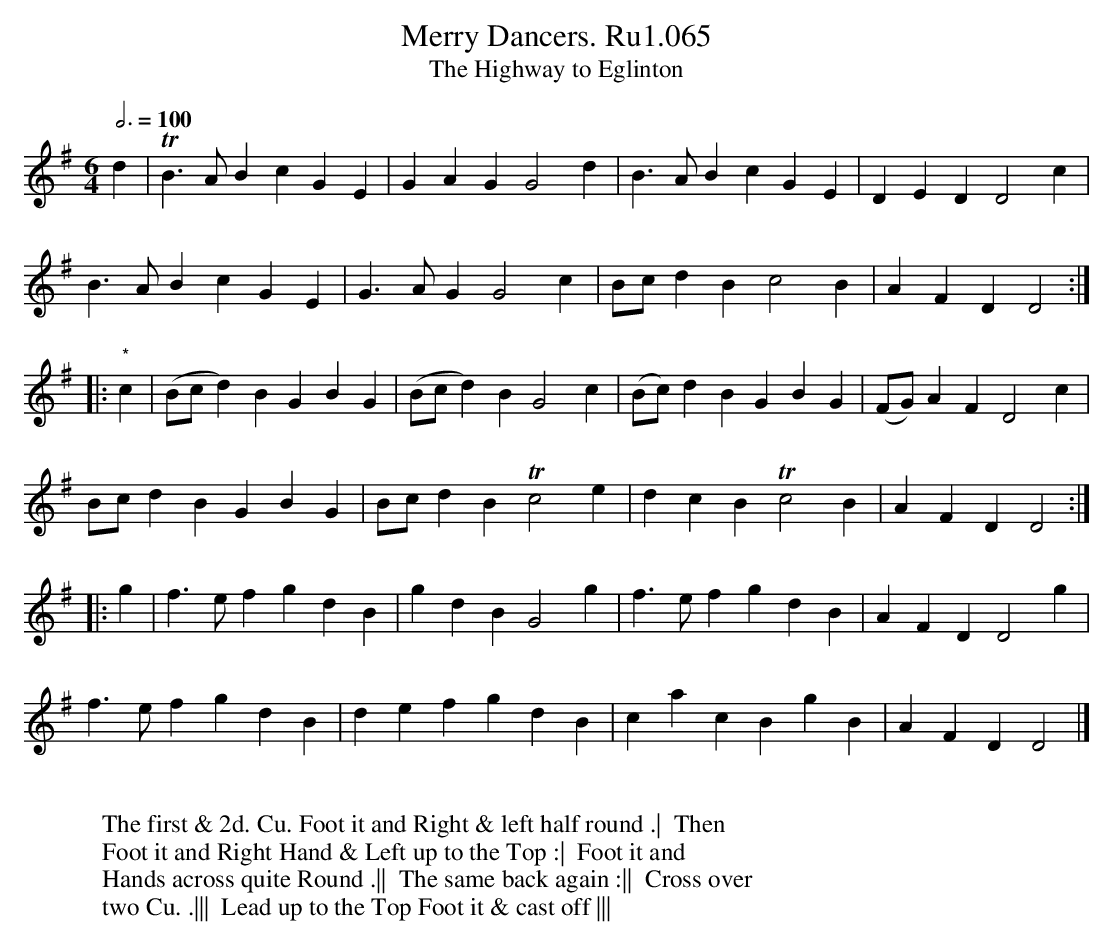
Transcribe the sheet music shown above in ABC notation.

X:1
T:Merry Dancers. Ru1.065
T:Highway to Eglinton, The
L:1/4
M:6/4
Q:3/4=100
K:G
d|TB>A BcGE|GAG G2d|B>AB cGE|DED D2c|
B>AB cGE|G>AG G2c|B/c/ dB c2B|AFD D2 :|
|: "*"c|(B/c/ d)B GBG|(B/c/ d)B G2c|(B/c/)dB GBG|(F/G/)AF D2c|
B/c/dB GBG|B/c/dB Tc2e|dcB Tc2B|AFD D2 :|
|: g|f>ef gdB|gdB G2g|f>ef gdB|AFD D2g|
f>ef gdB|def gdB|cac BgB|AFD D2 |]
W:
W: The first & 2d. Cu. Foot it and Right & left half round .|  Then
W: Foot it and Right Hand & Left up to the Top :|  Foot it and
W: Hands across quite Round .||  The same back again :||  Cross over
W: two Cu. .|||  Lead up to the Top Foot it & cast off |||
